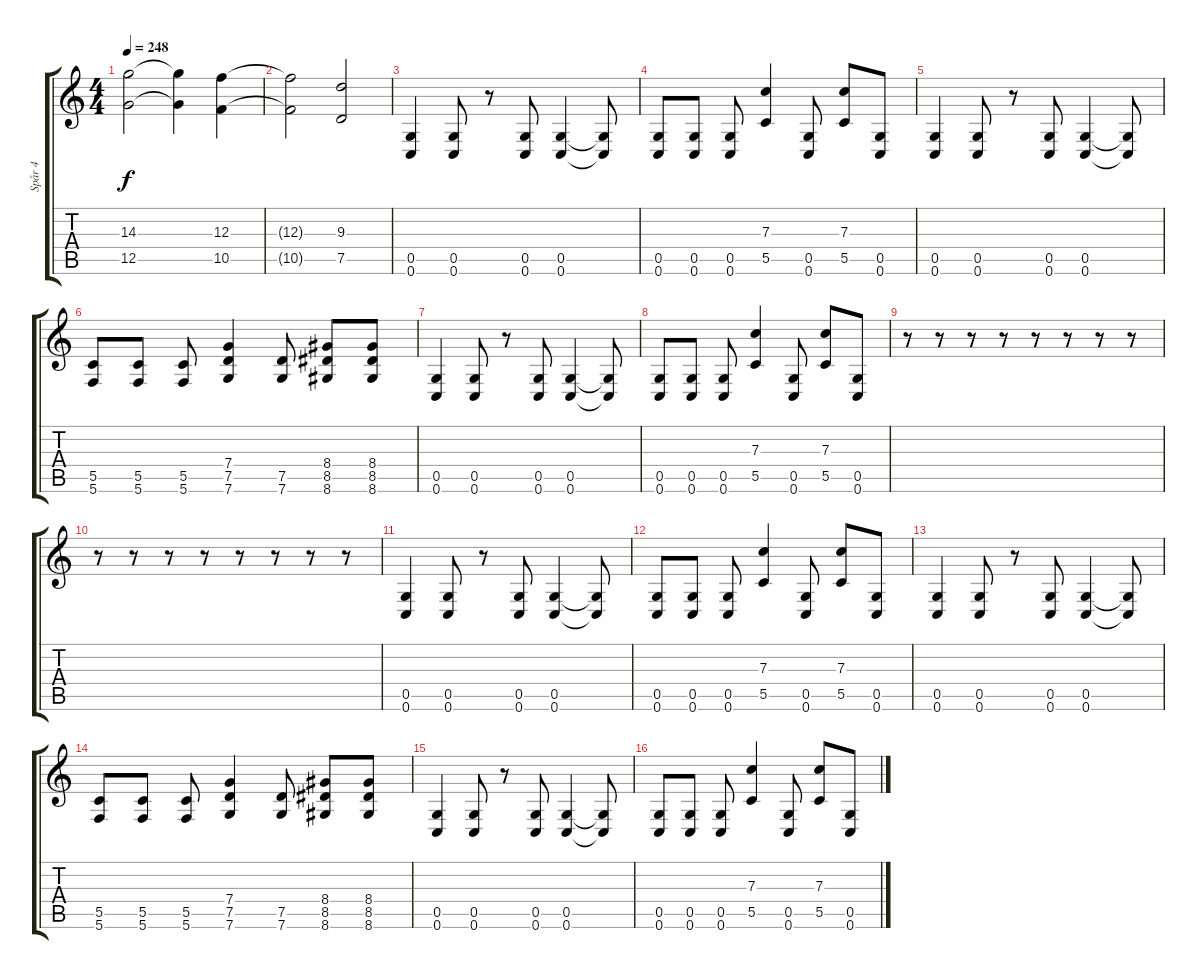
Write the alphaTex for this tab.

\track ("Spår 4" "Spår 4") {instrument distortionguitar}
\staff {score tabs}
\tuning (D4 A3 F3 C3 G2 C2) {hide}
\ts (4 4)
\tempo 248
\clef g2
\ks c
(14.3 12.5).2{dy f} (14.3{t} 12.5{t}).4 (12.3 10.5).4 |
(12.3{t} 10.5{t}).2 (9.3 7.5).2 |
(0.5 0.6).4 (0.5 0.6).8 r.8 (0.5 0.6).8 (0.5 0.6).4 (0.5{t} 0.6{t}).8 |
(0.5 0.6).8 (0.5 0.6).8 (0.5 0.6).8 (7.3 5.5).4 (0.5 0.6).8 (7.3 5.5).8 (0.5 0.6).8 |
(0.5 0.6).4 (0.5 0.6).8 r.8 (0.5 0.6).8 (0.5 0.6).4 (0.5{t} 0.6{t}).8 |
(5.5 5.6).8 (5.5 5.6).8 (5.5 5.6).8 (7.4 7.5 7.6).4 (7.5 7.6).8 (8.4 8.5 8.6).8 (8.4 8.5 8.6).8 |
(0.5 0.6).4 (0.5 0.6).8 r.8 (0.5 0.6).8 (0.5 0.6).4 (0.5{t} 0.6{t}).8 |
(0.5 0.6).8 (0.5 0.6).8 (0.5 0.6).8 (7.3 5.5).4 (0.5 0.6).8 (7.3 5.5).8 (0.5 0.6).8 |
r.8 r.8 r.8 r.8 r.8 r.8 r.8 r.8 |
r.8 r.8 r.8 r.8 r.8 r.8 r.8 r.8 |
(0.5 0.6).4 (0.5 0.6).8 r.8 (0.5 0.6).8 (0.5 0.6).4 (0.5{t} 0.6{t}).8 |
(0.5 0.6).8 (0.5 0.6).8 (0.5 0.6).8 (7.3 5.5).4 (0.5 0.6).8 (7.3 5.5).8 (0.5 0.6).8 |
(0.5 0.6).4 (0.5 0.6).8 r.8 (0.5 0.6).8 (0.5 0.6).4 (0.5{t} 0.6{t}).8 |
(5.5 5.6).8 (5.5 5.6).8 (5.5 5.6).8 (7.4 7.5 7.6).4 (7.5 7.6).8 (8.4 8.5 8.6).8 (8.4 8.5 8.6).8 |
(0.5 0.6).4 (0.5 0.6).8 r.8 (0.5 0.6).8 (0.5 0.6).4 (0.5{t} 0.6{t}).8 |
(0.5 0.6).8 (0.5 0.6).8 (0.5 0.6).8 (7.3 5.5).4 (0.5 0.6).8 (7.3 5.5).8 (0.5 0.6).8
